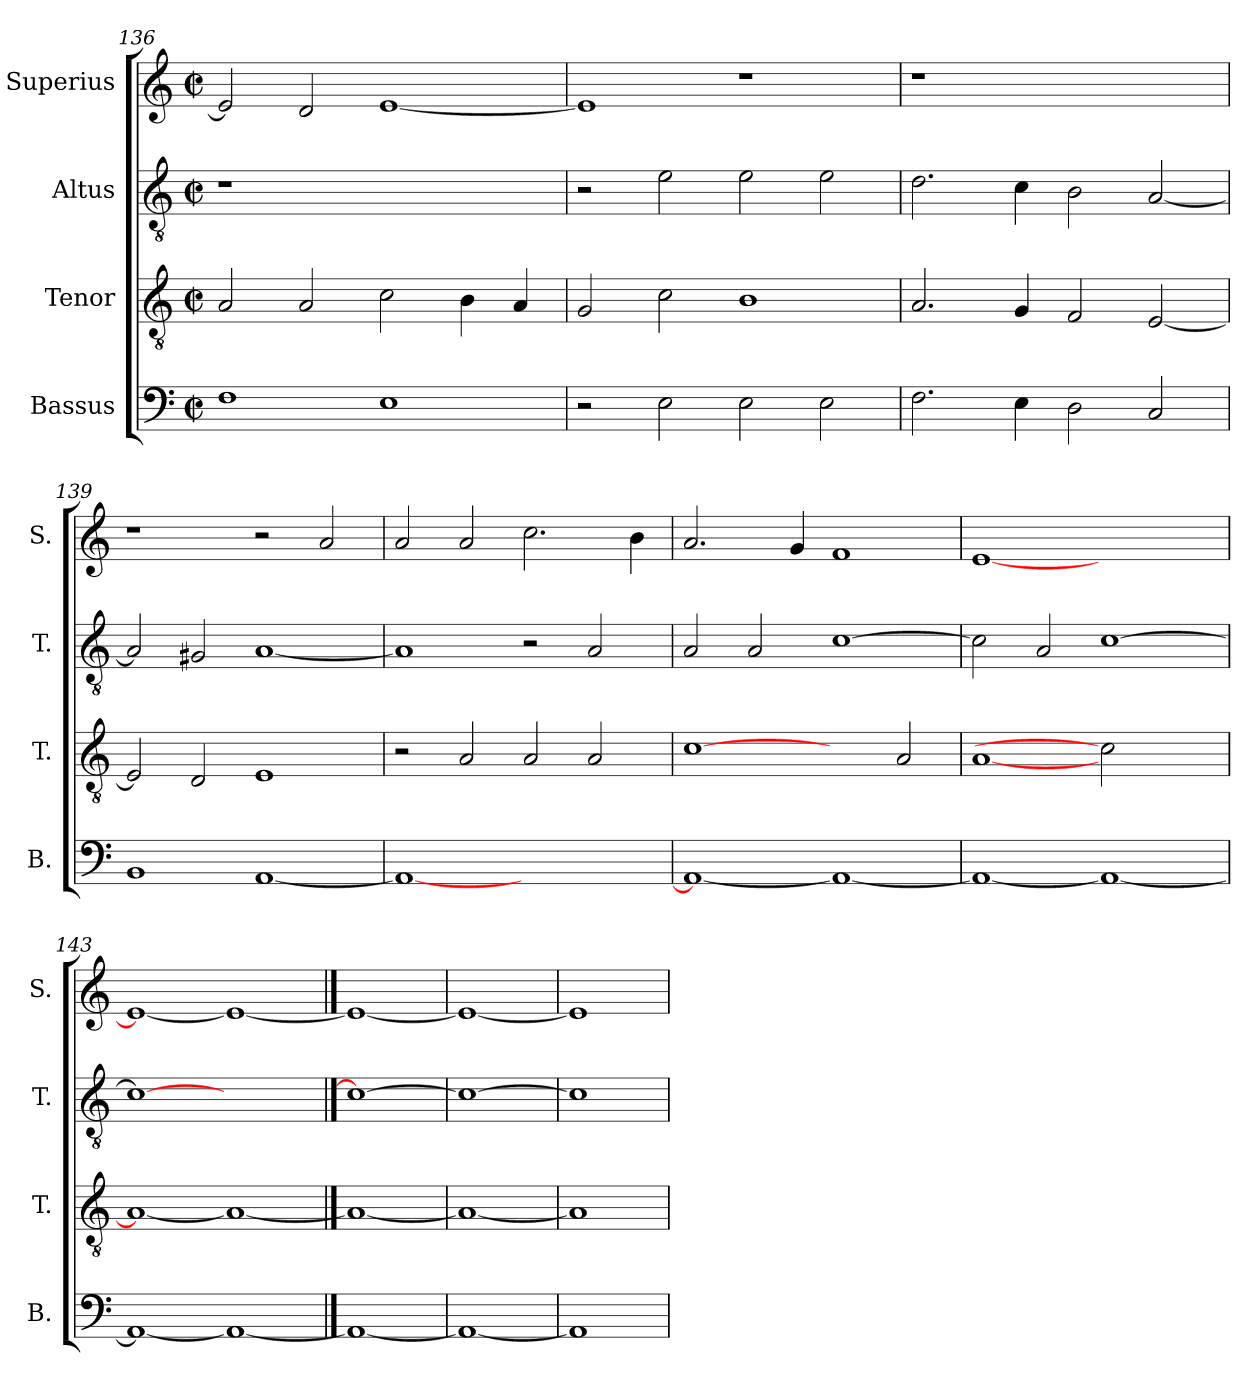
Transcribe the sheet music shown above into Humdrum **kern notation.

**kern	**kern	**kern	**kern
*part4	*part3	*part2	*part1
*staff4	*staff3	*staff2	*staff1
*I"Bassus	*I"Tenor	*I"Altus	*I"Superius
*I'B.	*I'T.	*I'T.	*I'S.
*clefF4	*clefGv2	*clefGv2	*clefG2
*	*ITrd7c12	*ITrd7c12	*
*k[]	*k[]	*k[]	*k[]
*C:	*C:	*C:	*C:
*M2/2	*M2/2	*M2/2	*M2/2
*met(c|)	*met(c|)	*met(c|)	*met(c|)
=136	=136	=136	=136
!	!	!LO:N:vis=1	!
1Fi	2AAi/	1r	2ei/]
.	2AAi/	.	2di/
1Ei	2Ci\	1ryy	[<1ei
.	4BBi\	.	.
.	4AAi/	.	.
=137	=137	=137	=137
2r	2GGi/	2r	1ei]
2Ei\	2Ci\	2Ei\	.
2Ei\	1BBi	2Ei\	1r
2Ei\	.	2Ei\	.
=138	=138	=138	=138
!	!	!	!LO:N:vis=1
2.Fi\	2.AAi/	2.Di\	1r
4Ei\	4GGi/	4Ci\	.
2Di\	2FFi/	2BBi\	1ryy
2Ci/	[<2EEi/	[<2AAi/	.
!!LO:PB:g=z
=139	=139	=139	=139
1BBi	2EEi/]	2AAi/]	1r
.	2DDi/	2GG#Xi/	.
[<1AAi	1EEi	[<1AAi	2r
.	.	.	2ai/
=140	=140	=140	=140
1AAi_<	2r	1AAi]	2ai/
.	2AAi/	.	2ai/
1ryy	2AAi/	2r	2.cci\
.	2AAi/	2AAi/	.
.	.	.	4bi\
=141	=141	=141	=141
1AAi_<	[1Ci	2AAi/	2.ai/
.	.	2AAi/	.
.	.	.	4gi/
1AAi_	2ryy	[>1Ci	1fi
.	2AAi/	.	.
=142	=142	=142	=142
1AAi_<	[<1AAi	2Ci\]	[<1ei
.	.	2AAi/	.
1AAi_	2Ci]	[>1Ci	1ryy
.	2ryy	.	.
=143	=143	=143	=143
1AAi_<	1AAi_<	1Ci_>	1ei_<
1AAi_	1AAi_	1ryy	1ei_
==144	==144	==144	==144
1AAi_	1AAi_	1Ci_	1ei_
=145	=145	=145	=145
1AAi_	1AAi_	1Ci_	1ei_
=146	=146	=146	=146
1AAi]	1AAi]	1Ci]	1ei]
=	=	=	=
*-	*-	*-	*-
